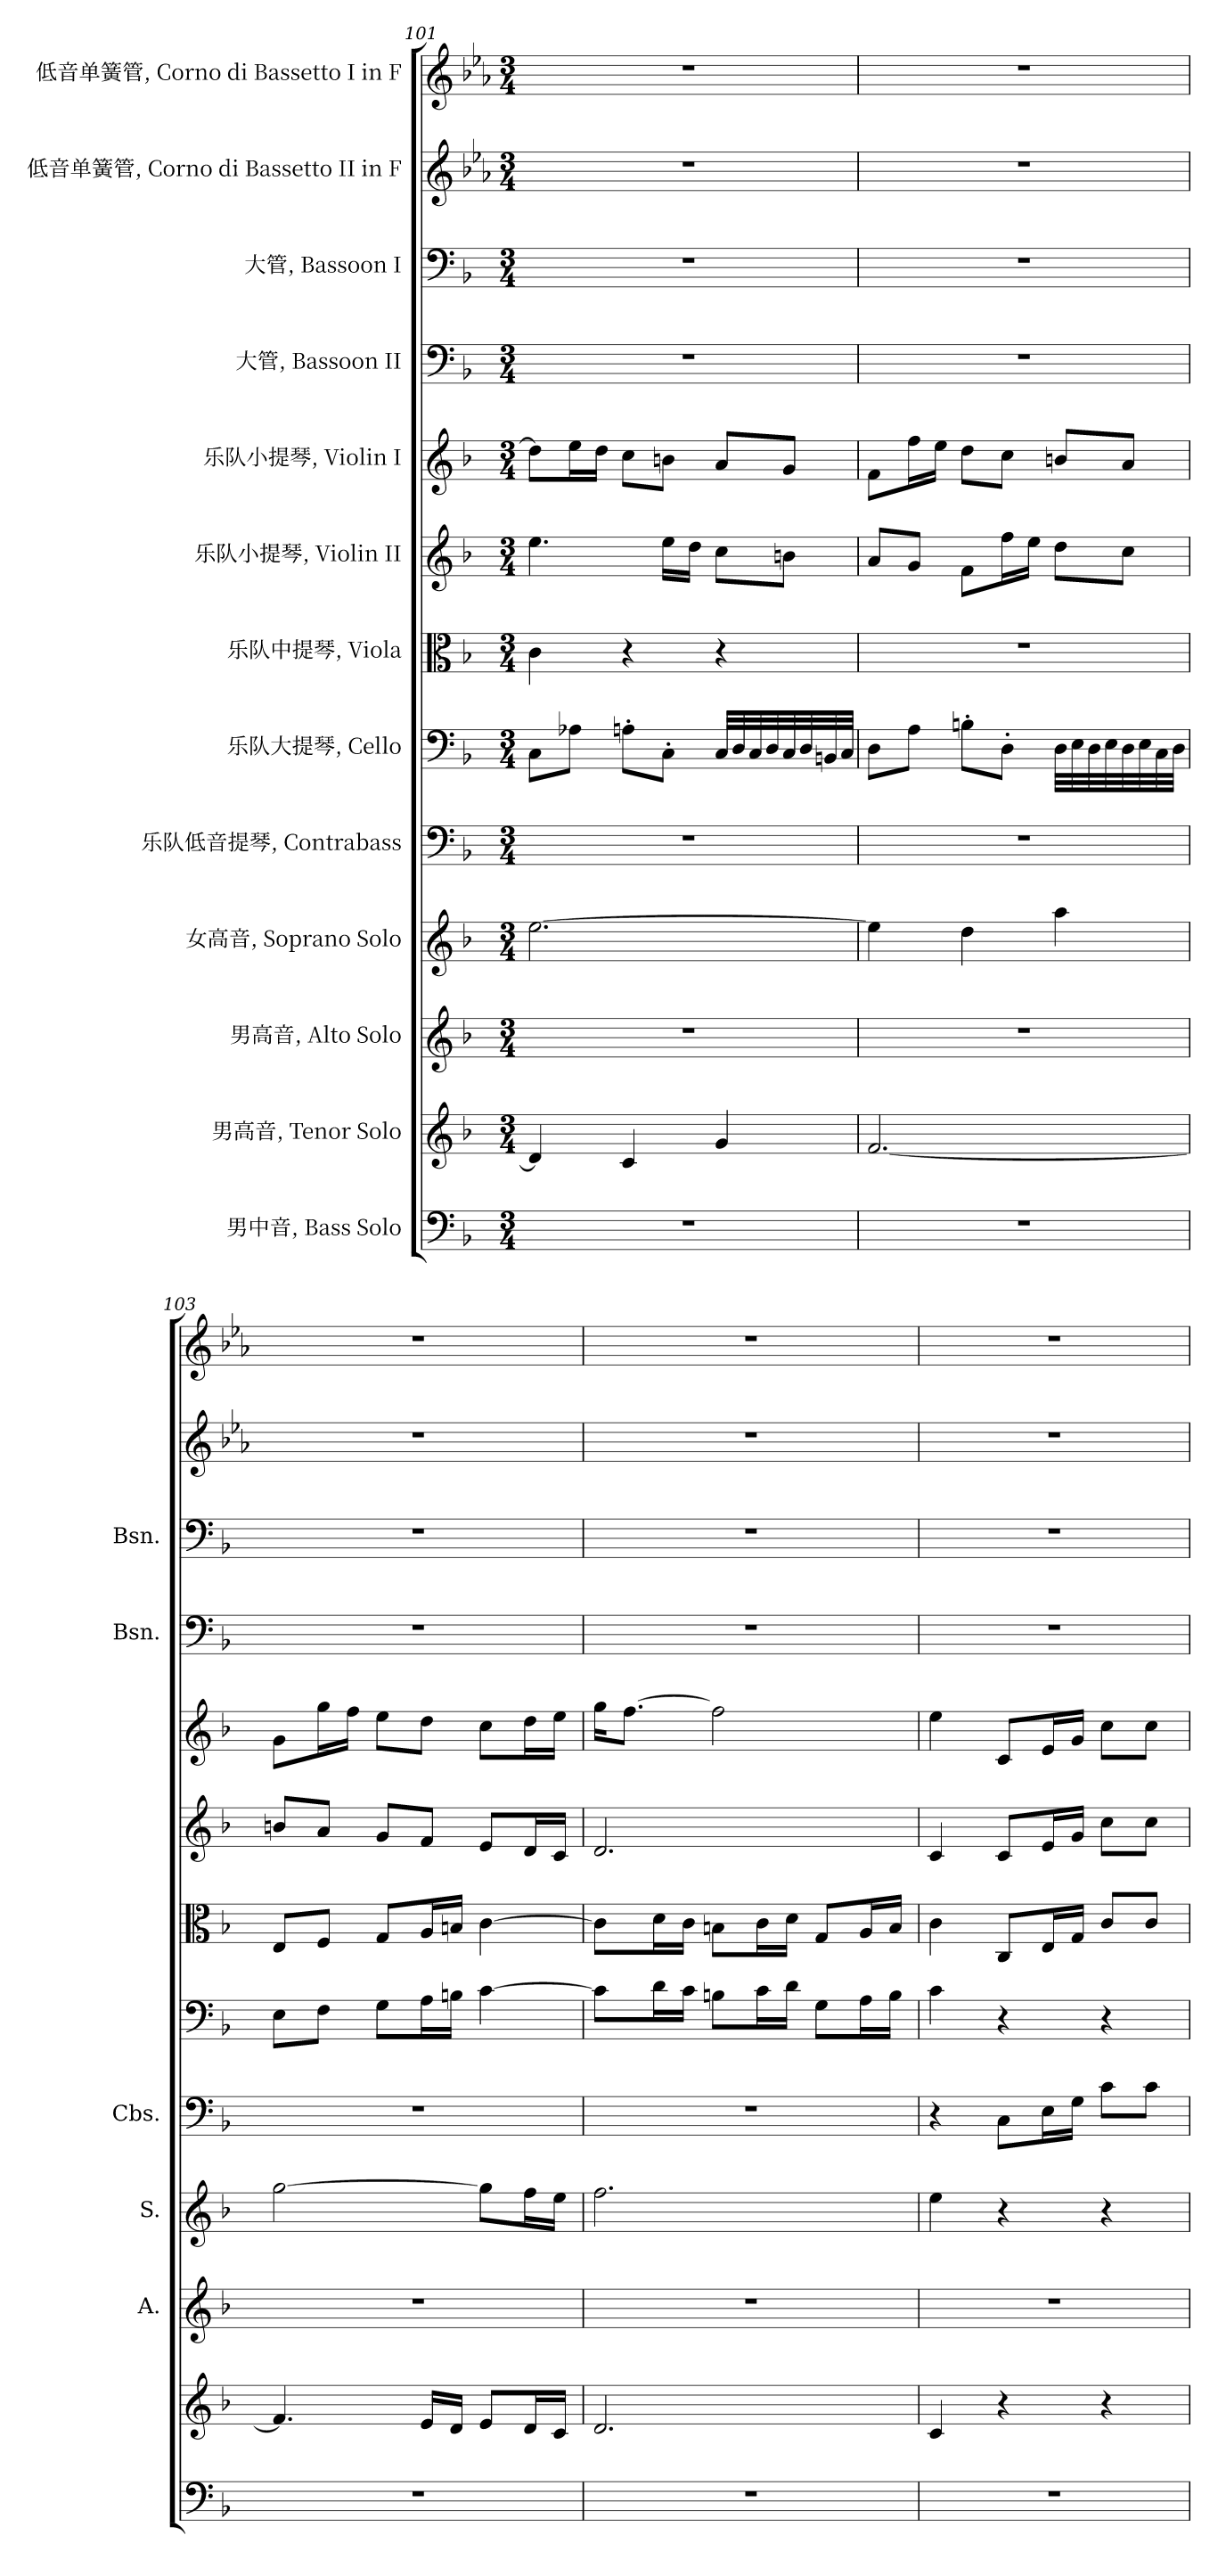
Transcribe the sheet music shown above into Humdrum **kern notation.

**kern	**kern	**kern	**kern	**kern	**kern	**kern	**kern	**kern	**kern	**kern	**kern	**kern
*part13	*part12	*part11	*part10	*part9	*part8	*part7	*part6	*part5	*part4	*part3	*part2	*part1
*staff13	*staff12	*staff11	*staff10	*staff9	*staff8	*staff7	*staff6	*staff5	*staff4	*staff3	*staff2	*staff1
*I"男中音, Bass Solo	*I"男高音, Tenor Solo	*I"男高音, Alto Solo	*I"女高音, Soprano Solo	*I"乐队低音提琴, Contrabass	*I"乐队大提琴, Cello	*I"乐队中提琴, Viola	*I"乐队小提琴, Violin II	*I"乐队小提琴, Violin I	*I"大管, Bassoon II	*I"大管, Bassoon I	*I"低音单簧管, Corno di Bassetto II in F	*I"低音单簧管, Corno di Bassetto I  in F
*	*	*I'A.	*I'S.	*I'Cbs.	*	*	*	*	*I'Bsn.	*I'Bsn.	*	*
!!LO:PB:g=z
*clefF4	*clefG2	*clefG2	*clefG2	*clefF4	*clefF4	*clefC3	*clefG2	*clefG2	*clefF4	*clefF4	*clefG2	*clefG2
*	*	*	*	*ITrd7c12	*	*	*	*	*	*	*ITrd8c14	*ITrd8c14
*k[b-]	*k[b-]	*k[b-]	*k[b-]	*k[b-]	*k[b-]	*k[b-]	*k[b-]	*k[b-]	*k[b-]	*k[b-]	*k[b-e-a-]	*k[b-e-a-]
*M3/4	*M3/4	*M3/4	*M3/4	*M3/4	*M3/4	*M3/4	*M3/4	*M3/4	*M3/4	*M3/4	*M3/4	*M3/4
=101	=101	=101	=101	=101	=101	=101	=101	=101	=101	=101	=101	=101
2.r	4d/]	2.r	[2.ee\	2.r	8C\L	4c\	4.ee\	8dd\L]	2.r	2.r	2.r	2.r
.	.	.	.	.	8A-X\J	.	.	16ee\L	.	.	.	.
.	.	.	.	.	.	.	.	16dd\JJ	.	.	.	.
.	4c/	.	.	.	8An'\L	4r	.	8cc\L	.	.	.	.
.	.	.	.	.	8C'\J	.	16ee\LL	8bn\J	.	.	.	.
.	.	.	.	.	.	.	16dd\JJ	.	.	.	.	.
.	4g/	.	.	.	32C/LLL	4r	8cc\L	8a/L	.	.	.	.
.	.	.	.	.	32D/	.	.	.	.	.	.	.
.	.	.	.	.	32C/	.	.	.	.	.	.	.
.	.	.	.	.	32D/	.	.	.	.	.	.	.
.	.	.	.	.	32C/	.	8bn\J	8g/J	.	.	.	.
.	.	.	.	.	32D/	.	.	.	.	.	.	.
.	.	.	.	.	32BBn/	.	.	.	.	.	.	.
.	.	.	.	.	32C/JJJ	.	.	.	.	.	.	.
=102	=102	=102	=102	=102	=102	=102	=102	=102	=102	=102	=102	=102
2.r	[2.f/	2.r	4ee\]	2.r	8D\L	2.r	8a/L	8f\L	2.r	2.r	2.r	2.r
.	.	.	.	.	8A\J	.	8g/J	16ff\L	.	.	.	.
.	.	.	.	.	.	.	.	16ee\JJ	.	.	.	.
.	.	.	4dd\	.	8Bn'\L	.	8f\L	8dd\L	.	.	.	.
.	.	.	.	.	8D'\J	.	16ff\L	8cc\J	.	.	.	.
.	.	.	.	.	.	.	16ee\JJ	.	.	.	.	.
.	.	.	4aa\	.	32D\LLL	.	8dd\L	8bn/L	.	.	.	.
.	.	.	.	.	32E\	.	.	.	.	.	.	.
.	.	.	.	.	32D\	.	.	.	.	.	.	.
.	.	.	.	.	32E\	.	.	.	.	.	.	.
.	.	.	.	.	32D\	.	8cc\J	8a/J	.	.	.	.
.	.	.	.	.	32E\	.	.	.	.	.	.	.
.	.	.	.	.	32C\	.	.	.	.	.	.	.
.	.	.	.	.	32D\JJJ	.	.	.	.	.	.	.
=103	=103	=103	=103	=103	=103	=103	=103	=103	=103	=103	=103	=103
2.r	4.f/]	2.r	[2gg\	2.r	8E\L	8E/L	8bn/L	8g\L	2.r	2.r	2.r	2.r
.	.	.	.	.	8F\J	8F/J	8a/J	16gg\L	.	.	.	.
.	.	.	.	.	.	.	.	16ff\JJ	.	.	.	.
.	.	.	.	.	8G\L	8G/L	8g/L	8ee\L	.	.	.	.
.	16e/LL	.	.	.	16A\L	16A/L	8f/J	8dd\J	.	.	.	.
.	16d/JJ	.	.	.	16Bn\JJ	16Bn/JJ	.	.	.	.	.	.
.	8e/L	.	8gg\L]	.	[4c\	[4c\	8e/L	8cc\L	.	.	.	.
.	16d/L	.	16ff\L	.	.	.	16d/L	16dd\L	.	.	.	.
.	16c/JJ	.	16ee\JJ	.	.	.	16c/JJ	16ee\JJ	.	.	.	.
!!LO:PB:g=z
=104	=104	=104	=104	=104	=104	=104	=104	=104	=104	=104	=104	=104
2.r	2.d/	2.r	2.ff\	2.r	8c\L]	8c\L]	2.d/	16gg\KL	2.r	2.r	2.r	2.r
.	.	.	.	.	.	.	.	[8.ff\J	.	.	.	.
.	.	.	.	.	16d\L	16d\L	.	.	.	.	.	.
.	.	.	.	.	16c\JJ	16c\JJ	.	.	.	.	.	.
.	.	.	.	.	8Bn\L	8Bn\L	.	2ff\]	.	.	.	.
.	.	.	.	.	16c\L	16c\L	.	.	.	.	.	.
.	.	.	.	.	16d\JJ	16d\JJ	.	.	.	.	.	.
.	.	.	.	.	8G\L	8G/L	.	.	.	.	.	.
.	.	.	.	.	16A\L	16A/L	.	.	.	.	.	.
.	.	.	.	.	16B\JJ	16B/JJ	.	.	.	.	.	.
=105	=105	=105	=105	=105	=105	=105	=105	=105	=105	=105	=105	=105
2.r	4c/	2.r	4ee\	4r	4c\	4c\	4c/	4ee\	2.r	2.r	2.r	2.r
.	4r	.	4r	8CC\L	4r	8C/L	8c/L	8c/L	.	.	.	.
.	.	.	.	16EE\L	.	16E/L	16e/L	16e/L	.	.	.	.
.	.	.	.	16GG\JJ	.	16G/JJ	16g/JJ	16g/JJ	.	.	.	.
.	4r	.	4r	8C\L	4r	8c/L	8cc\L	8cc\L	.	.	.	.
.	.	.	.	8C\J	.	8c/J	8cc\J	8cc\J	.	.	.	.
=	=	=	=	=	=	=	=	=	=	=	=	=
*-	*-	*-	*-	*-	*-	*-	*-	*-	*-	*-	*-	*-
